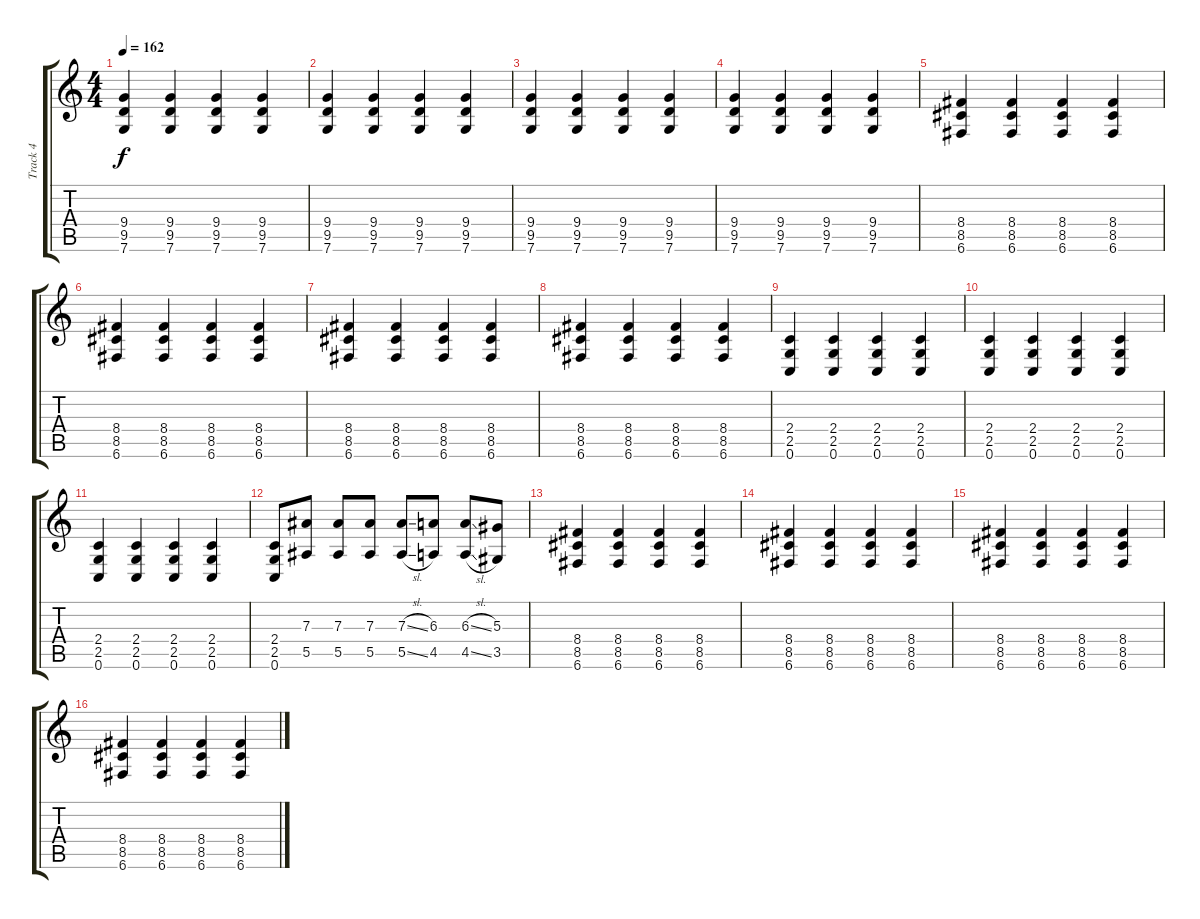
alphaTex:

\track ("Track 4" "Track 4") {instrument distortionguitar}
\staff {score tabs}
\tuning (C4 G3 Eb3 Bb2 F2 C2) {hide}
\ts (4 4)
\tempo 162
\clef g2
\ks c
(9.4 9.5 7.6).4{dy f} (9.4 9.5 7.6).4 (9.4 9.5 7.6).4 (9.4 9.5 7.6).4 |
(9.4 9.5 7.6).4 (9.4 9.5 7.6).4 (9.4 9.5 7.6).4 (9.4 9.5 7.6).4 |
(9.4 9.5 7.6).4 (9.4 9.5 7.6).4 (9.4 9.5 7.6).4 (9.4 9.5 7.6).4 |
(9.4 9.5 7.6).4 (9.4 9.5 7.6).4 (9.4 9.5 7.6).4 (9.4 9.5 7.6).4 |
(8.4 8.5 6.6).4 (8.4 8.5 6.6).4 (8.4 8.5 6.6).4 (8.4 8.5 6.6).4 |
(8.4 8.5 6.6).4 (8.4 8.5 6.6).4 (8.4 8.5 6.6).4 (8.4 8.5 6.6).4 |
(8.4 8.5 6.6).4 (8.4 8.5 6.6).4 (8.4 8.5 6.6).4 (8.4 8.5 6.6).4 |
(8.4 8.5 6.6).4 (8.4 8.5 6.6).4 (8.4 8.5 6.6).4 (8.4 8.5 6.6).4 |
(2.4 2.5 0.6).4 (2.4 2.5 0.6).4 (2.4 2.5 0.6).4 (2.4 2.5 0.6).4 |
(2.4 2.5 0.6).4 (2.4 2.5 0.6).4 (2.4 2.5 0.6).4 (2.4 2.5 0.6).4 |
(2.4 2.5 0.6).4 (2.4 2.5 0.6).4 (2.4 2.5 0.6).4 (2.4 2.5 0.6).4 |
(2.4 2.5 0.6).8 (7.3 5.5).8 (7.3 5.5).8 (7.3 5.5).8 (7.3{sl} 5.5{sl}).8 (6.3 4.5).8 (6.3{sl} 4.5{sl}).8 (5.3 3.5).8 |
(8.4 8.5 6.6).4 (8.4 8.5 6.6).4 (8.4 8.5 6.6).4 (8.4 8.5 6.6).4 |
(8.4 8.5 6.6).4 (8.4 8.5 6.6).4 (8.4 8.5 6.6).4 (8.4 8.5 6.6).4 |
(8.4 8.5 6.6).4 (8.4 8.5 6.6).4 (8.4 8.5 6.6).4 (8.4 8.5 6.6).4 |
(8.4 8.5 6.6).4 (8.4 8.5 6.6).4 (8.4 8.5 6.6).4 (8.4 8.5 6.6).4
